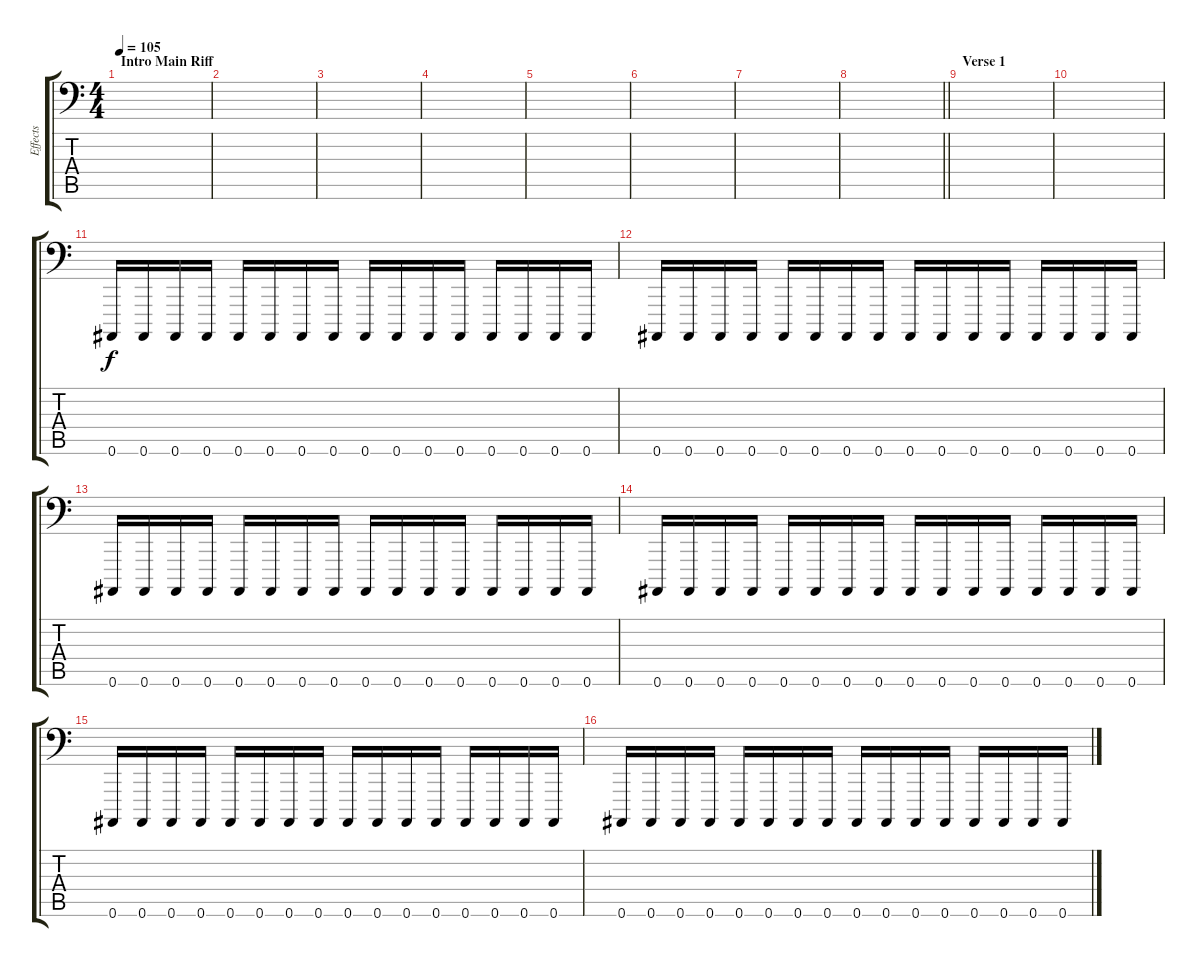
\track ("Effects" "Effects") {instrument lead2sawtooth}
\staff {score tabs}
\tuning (C3 G2 Eb2 Bb1 F1 Bb0) {hide}
\ts (4 4)
\section ("" "Intro Main Riff")
\tempo 105
\clef f4
\ks c
|
|
|
|
|
|
|
\barLineRight lightlight
|
\section ("" "Verse 1")
|
|
0.6.16 0.6.16 0.6.16 0.6.16 0.6.16 0.6.16 0.6.16 0.6.16 0.6.16 0.6.16 0.6.16 0.6.16 0.6.16 0.6.16 0.6.16 0.6.16 |
0.6.16 0.6.16 0.6.16 0.6.16 0.6.16 0.6.16 0.6.16 0.6.16 0.6.16 0.6.16 0.6.16 0.6.16 0.6.16 0.6.16 0.6.16 0.6.16 |
0.6.16 0.6.16 0.6.16 0.6.16 0.6.16 0.6.16 0.6.16 0.6.16 0.6.16 0.6.16 0.6.16 0.6.16 0.6.16 0.6.16 0.6.16 0.6.16 |
0.6.16 0.6.16 0.6.16 0.6.16 0.6.16 0.6.16 0.6.16 0.6.16 0.6.16 0.6.16 0.6.16 0.6.16 0.6.16 0.6.16 0.6.16 0.6.16 |
0.6.16 0.6.16 0.6.16 0.6.16 0.6.16 0.6.16 0.6.16 0.6.16 0.6.16 0.6.16 0.6.16 0.6.16 0.6.16 0.6.16 0.6.16 0.6.16 |
0.6.16 0.6.16 0.6.16 0.6.16 0.6.16 0.6.16 0.6.16 0.6.16 0.6.16 0.6.16 0.6.16 0.6.16 0.6.16 0.6.16 0.6.16 0.6.16
